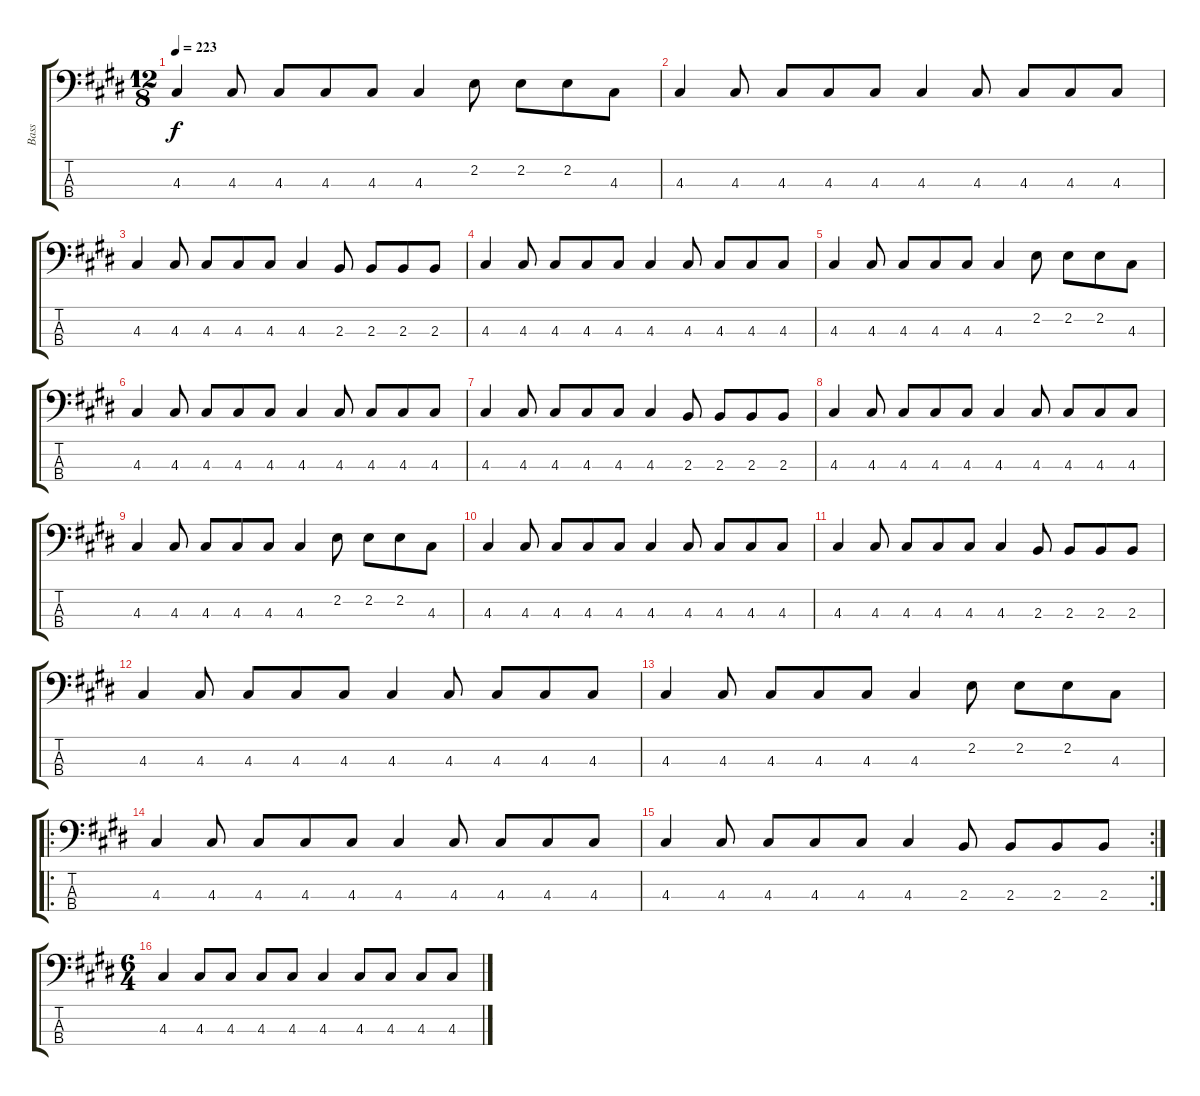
\track ("Bass" "Bass") {instrument electricbassfinger}
\staff {score tabs}
\tuning (G2 D2 A1 E1) {hide}
\ts (12 8)
\tempo 223
\clef f4
\ks e
4.3.4{dy f} 4.3.8 4.3.8 4.3.8 4.3.8 4.3.4 2.2.8 2.2.8 2.2.8 4.3.8 |
4.3.4 4.3.8 4.3.8 4.3.8 4.3.8 4.3.4 4.3.8 4.3.8 4.3.8 4.3.8 |
4.3.4 4.3.8 4.3.8 4.3.8 4.3.8 4.3.4 2.3.8 2.3.8 2.3.8 2.3.8 |
4.3.4 4.3.8 4.3.8 4.3.8 4.3.8 4.3.4 4.3.8 4.3.8 4.3.8 4.3.8 |
4.3.4 4.3.8 4.3.8 4.3.8 4.3.8 4.3.4 2.2.8 2.2.8 2.2.8 4.3.8 |
4.3.4 4.3.8 4.3.8 4.3.8 4.3.8 4.3.4 4.3.8 4.3.8 4.3.8 4.3.8 |
4.3.4 4.3.8 4.3.8 4.3.8 4.3.8 4.3.4 2.3.8 2.3.8 2.3.8 2.3.8 |
4.3.4 4.3.8 4.3.8 4.3.8 4.3.8 4.3.4 4.3.8 4.3.8 4.3.8 4.3.8 |
4.3.4 4.3.8 4.3.8 4.3.8 4.3.8 4.3.4 2.2.8 2.2.8 2.2.8 4.3.8 |
4.3.4 4.3.8 4.3.8 4.3.8 4.3.8 4.3.4 4.3.8 4.3.8 4.3.8 4.3.8 |
4.3.4 4.3.8 4.3.8 4.3.8 4.3.8 4.3.4 2.3.8 2.3.8 2.3.8 2.3.8 |
4.3.4 4.3.8 4.3.8 4.3.8 4.3.8 4.3.4 4.3.8 4.3.8 4.3.8 4.3.8 |
4.3.4 4.3.8 4.3.8 4.3.8 4.3.8 4.3.4 2.2.8 2.2.8 2.2.8 4.3.8 |
\ro
4.3.4 4.3.8 4.3.8 4.3.8 4.3.8 4.3.4 4.3.8 4.3.8 4.3.8 4.3.8 |
\rc 2
4.3.4 4.3.8 4.3.8 4.3.8 4.3.8 4.3.4 2.3.8 2.3.8 2.3.8 2.3.8 |
\ts (6 4)
4.3.4 4.3.8 4.3.8 4.3.8 4.3.8 4.3.4 4.3.8 4.3.8 4.3.8 4.3.8
